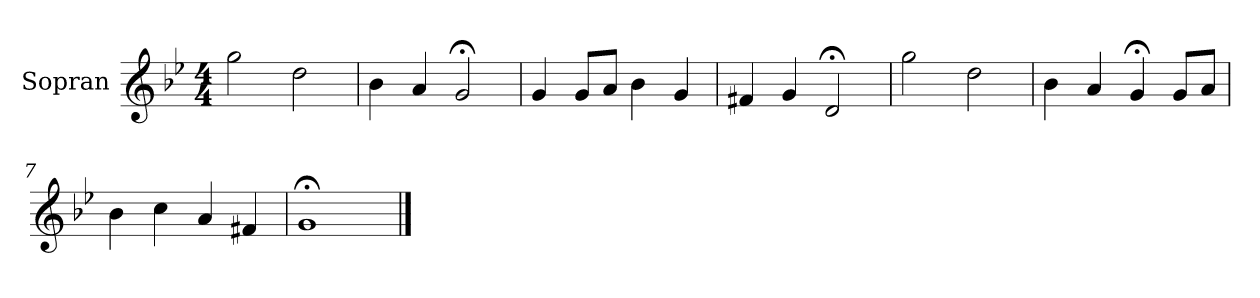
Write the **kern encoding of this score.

**kern
*part1
*staff1
*I"Sopran
*I'S.
!!LO:PB:g=z
*clefG2
*k[b-e-]
*g:
*M4/4
=1
2ggi\
2ddi\
=2
4b-i\
4ai/
2g;i/
=3
4gi/
8gi/L
8ai/J
4b-i\
4gi/
=4
4f#Xi/
4gi/
2d;i/
!!LO:LB:g=z
=5
2ggi\
2ddi\
=6
4b-i\
4ai/
4g;i/
8gi/L
8ai/J
=7
4b-i\
4cci\
4ai/
4f#Xi/
=8
1g;i
==
*-
